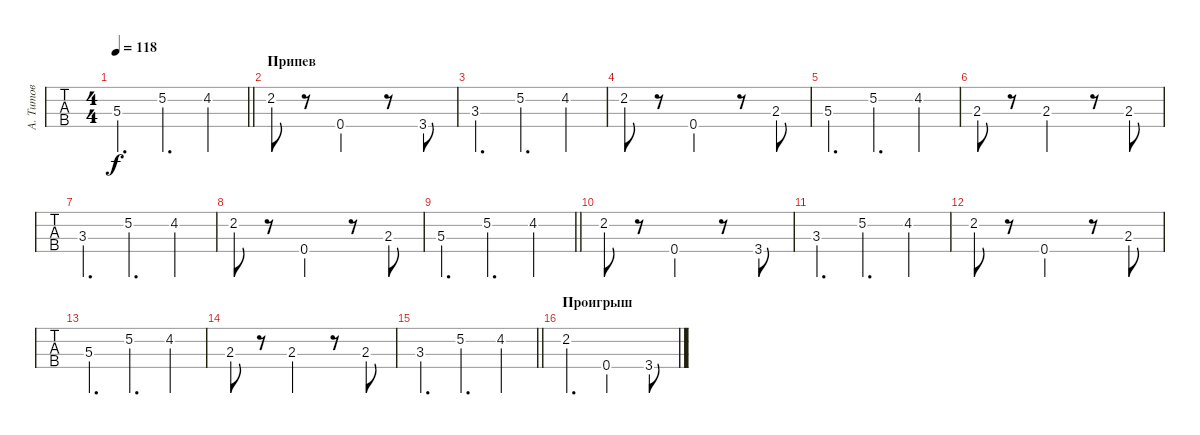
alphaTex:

\track ("А. Титов" "А. Титов") {instrument fretlessbass}
\staff {tabs}
\tuning (G2 D2 A1 E1) {hide}
\ts (4 4)
\tempo 118
\clef f4
\barLineRight lightlight
\ks c
5.3.4{d dy f} 5.2.4{d} 4.2.4 |
\section ("" "Припев")
2.2.8 r.8 0.4.2 r.8 3.4.8 |
3.3.4{d} 5.2.4{d} 4.2.4 |
2.2.8 r.8 0.4.2 r.8 2.3.8 |
5.3.4{d} 5.2.4{d} 4.2.4 |
2.3.8 r.8 2.3.2 r.8 2.3.8 |
3.3.4{d} 5.2.4{d} 4.2.4 |
2.2.8 r.8 0.4.2 r.8 2.3.8 |
\barLineRight lightlight
5.3.4{d} 5.2.4{d} 4.2.4 |
2.2.8 r.8 0.4.2 r.8 3.4.8 |
3.3.4{d} 5.2.4{d} 4.2.4 |
2.2.8 r.8 0.4.2 r.8 2.3.8 |
5.3.4{d} 5.2.4{d} 4.2.4 |
2.3.8 r.8 2.3.2 r.8 2.3.8 |
\barLineRight lightlight
3.3.4{d} 5.2.4{d} 4.2.4 |
\section ("" "Проигрыш")
2.2.4{d} 0.4.2 3.4.8
